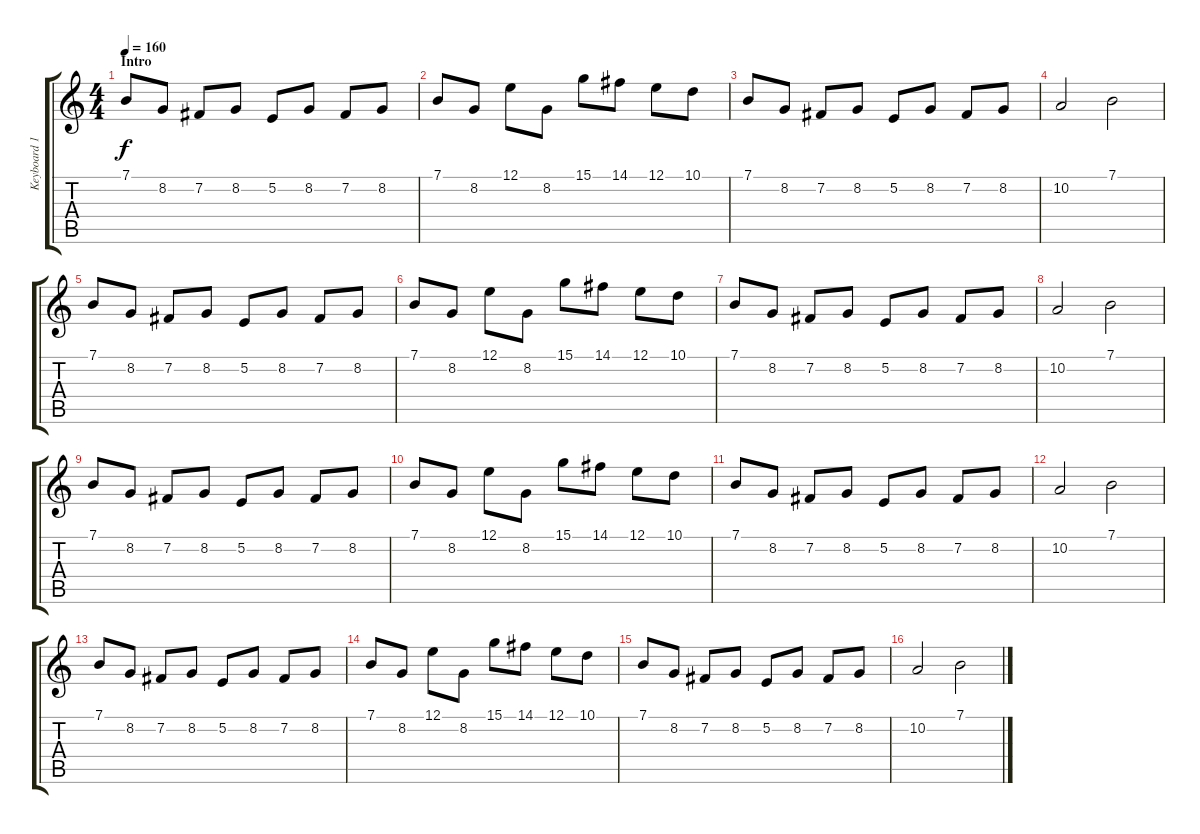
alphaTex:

\track ("Keyboard 1" "Keyboard 1") {instrument stringensemble1}
\staff {score tabs}
\tuning (E4 B3 G3 D3 A2 E2) {hide}
\ts (4 4)
\section ("" "Intro")
\tempo 160
\clef g2
\ks c
7.1.8{dy f instrument stringensemble1} 8.2.8 7.2.8 8.2.8 5.2.8 8.2.8 7.2.8 8.2.8 |
7.1.8 8.2.8 12.1.8 8.2.8 15.1.8 14.1.8 12.1.8 10.1.8 |
7.1.8 8.2.8 7.2.8 8.2.8 5.2.8 8.2.8 7.2.8 8.2.8 |
10.2.2 7.1.2 |
7.1.8 8.2.8 7.2.8 8.2.8 5.2.8 8.2.8 7.2.8 8.2.8 |
7.1.8 8.2.8 12.1.8 8.2.8 15.1.8 14.1.8 12.1.8 10.1.8 |
7.1.8 8.2.8 7.2.8 8.2.8 5.2.8 8.2.8 7.2.8 8.2.8 |
10.2.2 7.1.2 |
7.1.8 8.2.8 7.2.8 8.2.8 5.2.8 8.2.8 7.2.8 8.2.8 |
7.1.8 8.2.8 12.1.8 8.2.8 15.1.8 14.1.8 12.1.8 10.1.8 |
7.1.8 8.2.8 7.2.8 8.2.8 5.2.8 8.2.8 7.2.8 8.2.8 |
10.2.2 7.1.2 |
7.1.8 8.2.8 7.2.8 8.2.8 5.2.8 8.2.8 7.2.8 8.2.8 |
7.1.8 8.2.8 12.1.8 8.2.8 15.1.8 14.1.8 12.1.8 10.1.8 |
7.1.8 8.2.8 7.2.8 8.2.8 5.2.8 8.2.8 7.2.8 8.2.8 |
10.2.2 7.1.2
